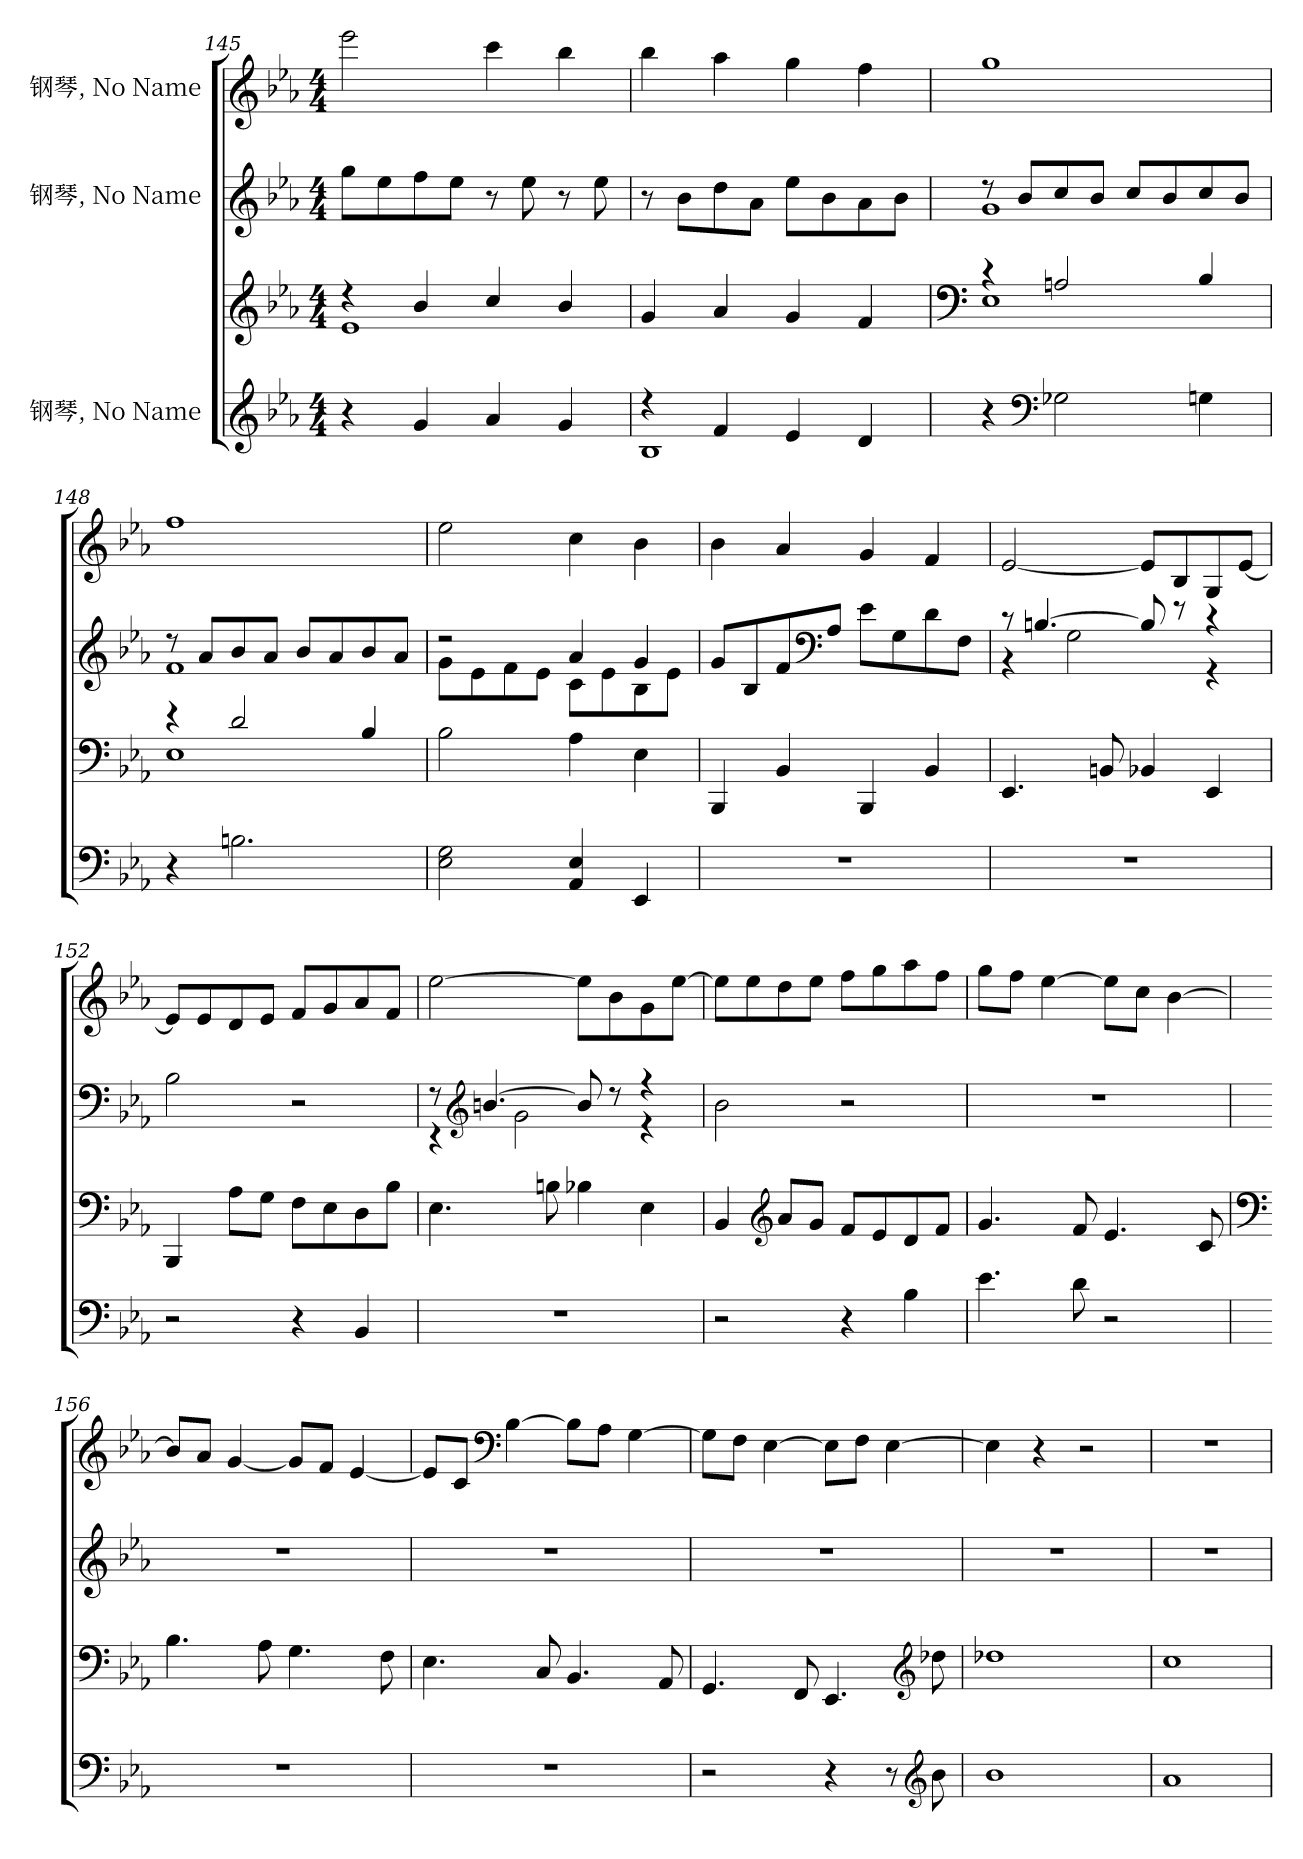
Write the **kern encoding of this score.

**kern	**kern	**kern	**kern
*part3	*part3	*part2	*part1
*staff4	*staff3	*staff2	*staff1
*I"钢琴, No Name	*	*I"钢琴, No Name	*I"钢琴, No Name
*clefG2	*clefG2	*clefG2	*clefG2
*k[b-e-a-]	*k[b-e-a-]	*k[b-e-a-]	*k[b-e-a-]
*M4/4	*M4/4	*M4/4	*M4/4
=145	=145	=145	=145
*	*^	*	*
4r	4r	1e-	8gg\L	2eee-\
.	.	.	8ee-\	.
4g/	4b-/	.	8ff\	.
.	.	.	8ee-\J	.
4a-/	4cc/	.	8r	4ccc\
.	.	.	8ee-\	.
4g/	4b-/	.	8r	4bb-\
.	.	.	8ee-\	.
*	*v	*v	*	*
=146	=146	=146	=146
*^	*	*	*
4r	1B-	4g/	8r	4bb-\
.	.	.	8b-\L	.
4f/	.	4a-/	8dd\	4aa-\
.	.	.	8a-\J	.
4e-/	.	4g/	8ee-\L	4gg\
.	.	.	8b-\	.
4d/	.	4f/	8a-\	4ff\
.	.	.	8b-\J	.
*v	*v	*	*	*
=147	=147	=147	=147
*	*clefF4	*	*
*	*	*	*MM238
*	*^	*^	*
4r	4r	1E-	8r	1g	1gg
.	.	.	8b-/L	.	.
*clefF4	*	*	*	*	*
2G-X\	2An/	.	8cc/	.	.
.	.	.	8b-/J	.	.
.	.	.	8cc/L	.	.
.	.	.	8b-/	.	.
4Gn\	4B-/	.	8cc/	.	.
.	.	.	8b-/J	.	.
!!LO:PB:g=z
=148	=148	=148	=148	=148	=148
4r	4r	1E-	8r	1f	1ff
.	.	.	8a-/L	.	.
2.Bn\	2d/	.	8b-/	.	.
.	.	.	8a-/J	.	.
.	.	.	8b-/L	.	.
.	.	.	8a-/	.	.
.	4B-/	.	8b-/	.	.
.	.	.	8a-/J	.	.
*	*v	*v	*	*	*
=149	=149	=149	=149	=149
2E-\ 2G\	2B-\	2r	8g\L	2ee-\
.	.	.	8e-\	.
.	.	.	8f\	.
.	.	.	8e-\J	.
4AA-/ 4E-/	4A-\	4a-/	8c\L	4cc\
.	.	.	8e-\	.
4EE-/	4E-\	4g/	8B-\	4b-\
.	.	.	8e-\J	.
*	*	*v	*v	*
=150	=150	=150	=150
1r	4BBB-/	8g/L	4b-\
.	.	8B-/	.
.	4BB-/	8f/	4a-/
*	*	*clefF4	*
.	.	8A-/J	.
.	4BBB-/	8e-\L	4g/
.	.	8G\	.
.	4BB-/	8d\	4f/
.	.	8F\J	.
=151	=151	=151	=151
*	*	*	*MM236
*	*	*^	*
1r	4.EE-/	8r	4r	[2e-/
.	.	[4.Bn/	.	.
.	.	.	2G\	.
.	8BBn/	.	.	.
.	4BB-X/	8B/]	.	8e-/L]
.	.	8r	.	8B-/
.	4EE-/	4r	4r	8G/
.	.	.	.	[8e-/J
*	*	*v	*v	*
!!LO:LB:g=z
=152	=152	=152	=152
2r	4BBB-/	2B-\	8e-/L]
.	.	.	8e-/
.	8A-\L	.	8d/
.	8G\J	.	8e-/J
4r	8F\L	2r	8f/L
.	8E-\	.	8g/
4BB-/	8D\	.	8a-/
.	8B-\J	.	8f/J
=153	=153	=153	=153
*	*	*	*MM236
*	*	*^	*
1r	4.E-\	8r	4r	[2ee-\
*	*	*clefG2	*	*
.	.	[4.bn/	.	.
.	.	.	2g\	.
.	8Bn\	.	.	.
.	4B-X\	8b/]	.	8ee-\L]
.	.	8r	.	8b-\
.	4E-\	4r	4r	8g\
.	.	.	.	[8ee-\J
*	*	*v	*v	*
=154	=154	=154	=154
2r	4BB-/	2b-\	8ee-\L]
.	.	.	8ee-\
*	*clefG2	*	*
.	8a-/L	.	8dd\
.	8g/J	.	8ee-\J
4r	8f/L	2r	8ff\L
.	8e-/	.	8gg\
4B-\	8d/	.	8aa-\
.	8f/J	.	8ff\J
=155	=155	=155	=155
*	*	*	*MM234
4.e-\	4.g/	1r	8gg\L
.	.	.	8ff\J
.	.	.	[4ee-\
8d\	8f/	.	.
2r	4.e-/	.	8ee-\L]
.	.	.	8cc\J
.	.	.	[4b-\
.	8c/	.	.
!!LO:LB:g=z
=156	=156	=156	=156
*	*clefF4	*	*
1r	4.B-\	1r	8b-/L]
.	.	.	8a-/J
.	.	.	[4g/
.	8A-\	.	.
.	4.G\	.	8g/L]
.	.	.	8f/J
.	.	.	[4e-/
.	8F\	.	.
=157	=157	=157	=157
1r	4.E-\	1r	8e-/L]
.	.	.	8c/J
*	*	*	*clefF4
.	.	.	[4B-\
.	8C/	.	.
.	4.BB-/	.	8B-\L]
.	.	.	8A-\J
.	.	.	[4G\
.	8AA-/	.	.
=158	=158	=158	=158
2r	4.GG/	1r	8G\L]
.	.	.	8F\J
.	.	.	[4E-\
.	8FF/	.	.
4r	4.EE-/	.	8E-\L]
.	.	.	8F\J
8r	.	.	[4E-\
*clefG2	*clefG2	*	*
8b-\	8dd-X\	.	.
=159	=159	=159	=159
*	*	*	*MM217
1b-	1dd-X	1r	4E-\]
.	.	.	4r
.	.	.	2r
=160	=160	=160	=160
*	*	*	*MM207
1a-	1cc	1r	1r
=	=	=	=
*-	*-	*-	*-
